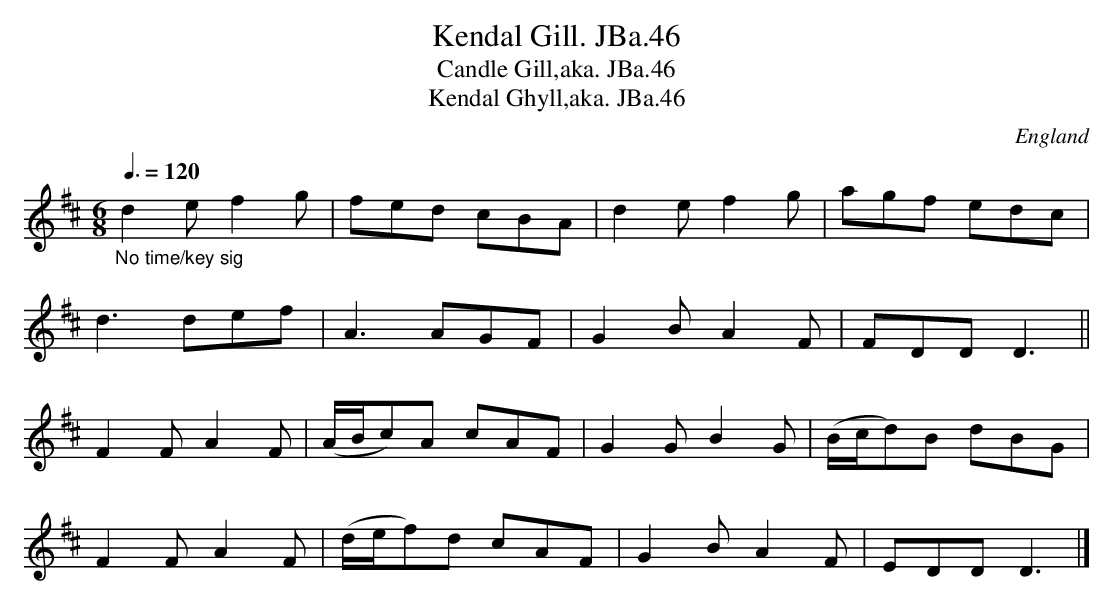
X:1
T:Kendal Gill. JBa.46
T:Candle Gill,aka. JBa.46
T:Kendal Ghyll,aka. JBa.46
L:1/8
M:6/8
O:England
Q:3/8=120
K:D major
"_No time/key sig"
d2e f2g | fed cBA |  d2e f2g | agf edc |!
d3 def | A3 AGF | G2B A2F | FDD D3 ||!
F2F A2F | (A/B/c)A cAF | G2G B2G | (B/c/d)B dBG|!
F2F A2F | (d/e/f)d cAF | G2B A2F | EDD D3 |]
